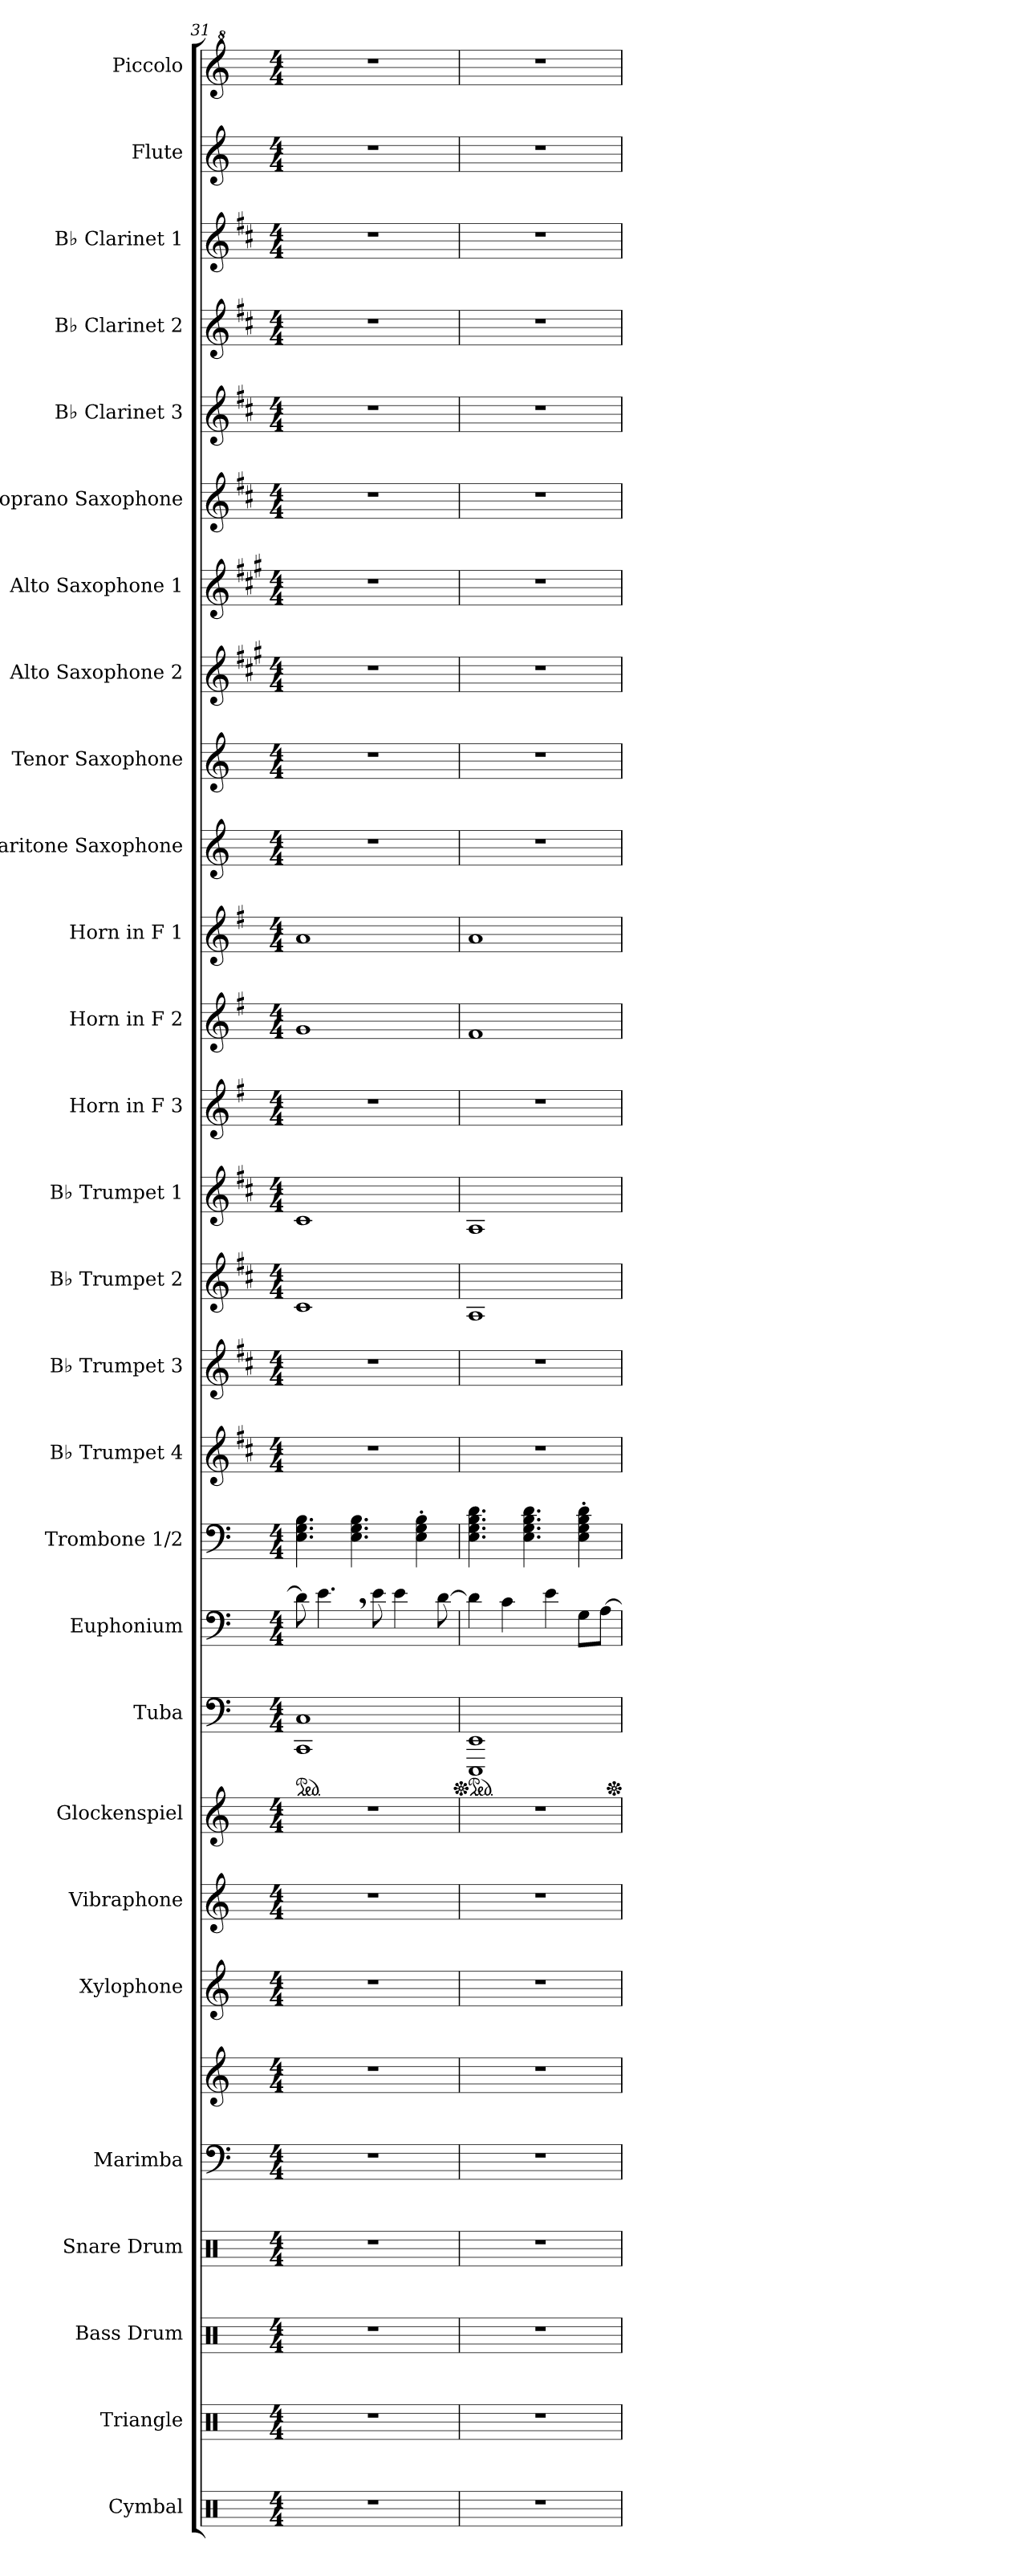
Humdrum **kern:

**kern	**kern	**kern	**kern	**kern	**kern	**kern	**kern	**kern	**kern	**kern	**kern	**kern	**kern	**kern	**kern	**kern	**kern	**kern	**kern	**kern	**kern	**kern	**kern	**kern	**kern	**kern	**kern	**kern
*part28	*part27	*part26	*part25	*part24	*part24	*part23	*part22	*part21	*part20	*part19	*part18	*part17	*part16	*part15	*part14	*part13	*part12	*part11	*part10	*part9	*part8	*part7	*part6	*part5	*part4	*part3	*part2	*part1
*staff29	*staff28	*staff27	*staff26	*staff25	*staff24	*staff23	*staff22	*staff21	*staff20	*staff19	*staff18	*staff17	*staff16	*staff15	*staff14	*staff13	*staff12	*staff11	*staff10	*staff9	*staff8	*staff7	*staff6	*staff5	*staff4	*staff3	*staff2	*staff1
*I"Cymbal	*I"Triangle	*I"Bass Drum	*I"Snare Drum	*I"Marimba	*	*I"Xylophone	*I"Vibraphone	*I"Glockenspiel	*I"Tuba	*I"Euphonium	*I"Trombone 1/2	*I"B♭ Trumpet 4	*I"B♭ Trumpet 3	*I"B♭ Trumpet 2	*I"B♭ Trumpet 1	*I"Horn in F 3	*I"Horn in F 2	*I"Horn in F 1	*I"Baritone Saxophone	*I"Tenor Saxophone	*I"Alto Saxophone 2	*I"Alto Saxophone 1	*I"Soprano Saxophone	*I"B♭ Clarinet 3	*I"B♭ Clarinet 2	*I"B♭ Clarinet 1	*I"Flute	*I"Piccolo
*I'Cym.	*I'Trgl.	*I'B. Dr.	*I'Sn. Dr.	*I'Mrm.	*	*I'Xyl.	*I'Vib.	*I'Glk.	*I'Tba.	*I'Euph.	*I'Tbn. 1/2	*I'B♭ Tpt. 4	*I'B♭ Tpt. 3	*I'B♭ Tpt. 2	*I'B♭ Tpt. 1	*	*	*	*I'Bar. Sax.	*I'T. Sax.	*I'A. Sax. 2	*I'A. Sax. 1	*I'S. Sax.	*I'B♭ Cl. 3	*I'B♭ Cl. 2	*I'B♭ Cl. 1	*I'Fl.	*I'Picc.
!!LO:PB:g=z
*clefX	*clefX	*clefX	*clefX	*clefF4	*clefG2	*clefG2	*clefG2	*clefG2	*clefF4	*clefF4	*clefF4	*clefG2	*clefG2	*clefG2	*clefG2	*clefG2	*clefG2	*clefG2	*clefG2	*clefG2	*clefG2	*clefG2	*clefG2	*clefG2	*clefG2	*clefG2	*clefG2	*clefG^2
*	*	*	*	*	*	*ITrd-7c-12	*	*ITrd-14c-24	*	*	*	*ITrd1c2	*ITrd1c2	*ITrd1c2	*ITrd1c2	*ITrd4c7	*ITrd4c7	*ITrd4c7	*ITrd12c21	*ITrd8c14	*ITrd5c9	*ITrd5c9	*ITrd1c2	*ITrd1c2	*ITrd1c2	*ITrd1c2	*	*ITrd-7c-12
*k[]	*k[]	*k[]	*k[]	*k[]	*k[]	*k[]	*k[]	*k[]	*k[]	*k[]	*k[]	*k[]	*k[]	*k[]	*k[]	*k[]	*k[]	*k[]	*k[]	*k[]	*k[]	*k[]	*k[]	*k[]	*k[]	*k[]	*k[]	*k[]
*M4/4	*M4/4	*M4/4	*M4/4	*M4/4	*M4/4	*M4/4	*M4/4	*M4/4	*M4/4	*M4/4	*M4/4	*M4/4	*M4/4	*M4/4	*M4/4	*M4/4	*M4/4	*M4/4	*M4/4	*M4/4	*M4/4	*M4/4	*M4/4	*M4/4	*M4/4	*M4/4	*M4/4	*M4/4
*	*	*	*	*	*	*	*	*	*ped	*	*	*	*	*	*	*	*	*	*	*	*	*	*	*	*	*	*	*
=31	=31	=31	=31	=31	=31	=31	=31	=31	=31	=31	=31	=31	=31	=31	=31	=31	=31	=31	=31	=31	=31	=31	=31	=31	=31	=31	=31	=31
*	*	*	*	*	*	*	*	*	*	*	*	*	*	*	*	*^	*^	*^	*	*	*	*	*	*	*	*	*	*
*	*	*	*	*	*	*	*	*	*	*	*	*	*	*	*	*	*^	*	*^	*	*^	*	*	*	*	*	*	*	*	*	*
1r	1r	1r	1r	1r	1r	1r	1r	1r	1CC 1C	8d\]	4.E\ 4.G\ 4.B\	1r	1r	1B	1B	1r	1ryy	1ryy	1ryy	1c	1ryy	1d	1ryy	1ryy	1r	1r	1r	1r	1r	1r	1r	1r	1r	1r
.	.	.	.	.	.	.	.	.	.	4.e,\	.	.	.	.	.	.	.	.	.	.	.	.	.	.	.	.	.	.	.	.	.	.	.	.
.	.	.	.	.	.	.	.	.	.	.	4.E\ 4.G\ 4.B\	.	.	.	.	.	.	.	.	.	.	.	.	.	.	.	.	.	.	.	.	.	.	.
.	.	.	.	.	.	.	.	.	.	8e\	.	.	.	.	.	.	.	.	.	.	.	.	.	.	.	.	.	.	.	.	.	.	.	.
.	.	.	.	.	.	.	.	.	.	4e\	.	.	.	.	.	.	.	.	.	.	.	.	.	.	.	.	.	.	.	.	.	.	.	.
.	.	.	.	.	.	.	.	.	.	.	4E\' 4G\' 4B\'	.	.	.	.	.	.	.	.	.	.	.	.	.	.	.	.	.	.	.	.	.	.	.
.	.	.	.	.	.	.	.	.	.	[8d\	.	.	.	.	.	.	.	.	.	.	.	.	.	.	.	.	.	.	.	.	.	.	.	.
=32	=32	=32	=32	=32	=32	=32	=32	=32	=32	=32	=32	=32	=32	=32	=32	=32	=32	=32	=32	=32	=32	=32	=32	=32	=32	=32	=32	=32	=32	=32	=32	=32	=32	=32
*	*	*	*	*	*	*	*	*	*Xped	*	*	*	*	*	*	*	*	*	*	*	*	*	*	*	*	*	*	*	*	*	*	*	*	*
*	*	*	*	*	*	*	*	*	*ped	*	*	*	*	*	*	*	*	*	*	*	*	*	*	*	*	*	*	*	*	*	*	*	*	*
1r	1r	1r	1r	1r	1r	1r	1r	1r	1EEE 1EE	4d\]	4.E\ 4.G\ 4.B\ 4.d\	1r	1r	1G	1G	1r	1ryy	1ryy	1rgyy	1B	1ryy	1d	1ryy	1ryy	1r	1r	1r	1r	1r	1r	1r	1r	1r	1r
.	.	.	.	.	.	.	.	.	.	4c\	.	.	.	.	.	.	.	.	.	.	.	.	.	.	.	.	.	.	.	.	.	.	.	.
.	.	.	.	.	.	.	.	.	.	.	4.E\ 4.G\ 4.B\ 4.d\	.	.	.	.	.	.	.	.	.	.	.	.	.	.	.	.	.	.	.	.	.	.	.
.	.	.	.	.	.	.	.	.	.	4e\	.	.	.	.	.	.	.	.	.	.	.	.	.	.	.	.	.	.	.	.	.	.	.	.
.	.	.	.	.	.	.	.	.	.	8G\L	4E\' 4G\' 4B\' 4d\'	.	.	.	.	.	.	.	.	.	.	.	.	.	.	.	.	.	.	.	.	.	.	.
.	.	.	.	.	.	.	.	.	.	[8A\J	.	.	.	.	.	.	.	.	.	.	.	.	.	.	.	.	.	.	.	.	.	.	.	.
*	*	*	*	*	*	*	*	*	*	*	*	*	*	*	*	*v	*v	*v	*	*	*	*v	*v	*v	*	*	*	*	*	*	*	*	*	*
*	*	*	*	*	*	*	*	*	*	*	*	*	*	*	*	*	*v	*v	*v	*	*	*	*	*	*	*	*	*	*	*
*	*	*	*	*	*	*	*	*	*Xped	*	*	*	*	*	*	*	*	*	*	*	*	*	*	*	*	*	*	*
=	=	=	=	=	=	=	=	=	=	=	=	=	=	=	=	=	=	=	=	=	=	=	=	=	=	=	=	=
*-	*-	*-	*-	*-	*-	*-	*-	*-	*-	*-	*-	*-	*-	*-	*-	*-	*-	*-	*-	*-	*-	*-	*-	*-	*-	*-	*-	*-
